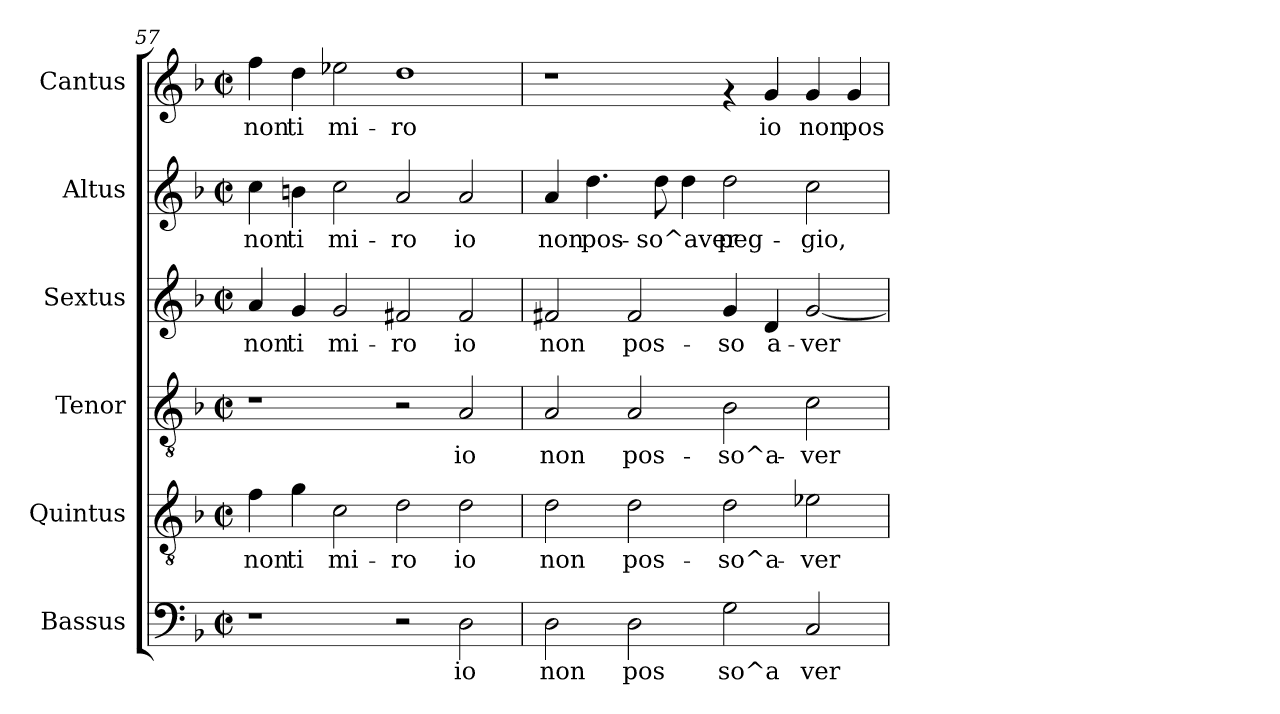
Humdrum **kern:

**kern	**text	**kern	**text	**kern	**text	**kern	**text	**kern	**text	**kern	**text
*part6	*part6	*part5	*part5	*part4	*part4	*part3	*part3	*part2	*part2	*part1	*part1
*staff6	*staff6	*staff5	*staff5	*staff4	*staff4	*staff3	*staff3	*staff2	*staff2	*staff1	*staff1
*I"Bassus	*	*I"Quintus	*	*I"Tenor	*	*I"Sextus	*	*I"Altus	*	*I"Cantus	*
*clefF4	*	*clefGv2	*	*clefGv2	*	*clefG2	*	*clefG2	*	*clefG2	*
*k[b-]	*	*k[b-]	*	*k[b-]	*	*k[b-]	*	*k[b-]	*	*k[b-]	*
*F:	*	*F:	*	*F:	*	*F:	*	*F:	*	*F:	*
*M2/2	*	*M2/2	*	*M2/2	*	*M2/2	*	*M2/2	*	*M2/2	*
*met(c|)	*	*met(c|)	*	*met(c|)	*	*met(c|)	*	*met(c|)	*	*met(c|)	*
=57	=57	=57	=57	=57	=57	=57	=57	=57	=57	=57	=57
!	!	!	!LO:LY:b:cj	!	!	!	!LO:LY:b:cj	!	!LO:LY:b:cj	!	!LO:LY:b:cj
1r	.	4f\	non	1r	.	4a/	non	4cc\	non	4ff\	non
!	!	!	!LO:LY:b:cj	!	!	!	!LO:LY:b:cj	!	!LO:LY:b:cj	!	!LO:LY:b:cj
.	.	4g\	ti	.	.	4g/	ti	4bn\	ti	4dd\	ti
!	!	!	!LO:LY:b:cj	!	!	!	!LO:LY:b:cj	!	!LO:LY:b:cj	!	!LO:LY:b:cj
.	.	2c\	mi-	.	.	2g/	mi-	2cc\	mi-	2ee-X\	mi-
!	!	!	!LO:LY:b:cj	!	!	!	!LO:LY:b:cj	!	!LO:LY:b:cj	!	!LO:LY:b:cj
2r	.	2d\	-ro	2r	.	2f#X/	-ro	2a/	-ro	1dd	-ro
!	!LO:LY:b:cj	!	!LO:LY:b:cj	!	!LO:LY:b:cj	!	!LO:LY:b:cj	!	!LO:LY:b:cj	!	!
2D\	io	2d\	io	2A/	io	2f#/	io	2a/	io	.	.
=58	=58	=58	=58	=58	=58	=58	=58	=58	=58	=58	=58
!	!LO:LY:b:cj	!	!LO:LY:b:cj	!	!LO:LY:b:cj	!	!LO:LY:b:cj	!	!LO:LY:b:cj	!	!
2D\	non	2d\	non	2A/	non	2f#X/	non	4a/	non	1r	.
!	!	!	!	!	!	!	!	!	!LO:LY:b:cj	!	!
.	.	.	.	.	.	.	.	4.dd\	pos-	.	.
!	!LO:LY:b:cj	!	!LO:LY:b:cj	!	!LO:LY:b:cj	!	!LO:LY:b:cj	!	!	!	!
2D\	pos	2d\	pos-	2A/	pos-	2f#/	pos-	.	.	.	.
!	!	!	!	!	!	!	!	!	!LO:LY:b:cj	!	!
.	.	.	.	.	.	.	.	8dd\	-so^aver	.	.
!	!	!	!	!	!	!	!	!	!LO:LY:b:cj	!	!
.	.	.	.	.	.	.	.	4dd\	.	.	.
!	!LO:LY:b:cj	!	!LO:LY:b:cj	!	!LO:LY:b:cj	!	!LO:LY:b:cj	!	!LO:LY:b:cj	!	!
2G\	so^a	2d\	-so^a-	2B-\	-so^a-	4g/	-so	2dd\	peg-	4rf	.
!	!	!	!	!	!	!	!LO:LY:b:cj	!	!	!	!LO:LY:b:cj
.	.	.	.	.	.	4d/	a-	.	.	4g/	io
!	!LO:LY:b:cj	!	!LO:LY:b:cj	!	!LO:LY:b:cj	!	!LO:LY:b:cj	!	!LO:LY:b:cj	!	!LO:LY:b:cj
2C/	ver	2e-X\	-ver	2c\	-ver	[<2g/	-ver	2cc\	-gio,	4g/	non
!	!	!	!	!	!	!	!	!	!	!	!LO:LY:b:cj
.	.	.	.	.	.	.	.	.	.	4g/	pos-
=	=	=	=	=	=	=	=	=	=	=	=
*-	*-	*-	*-	*-	*-	*-	*-	*-	*-	*-	*-
